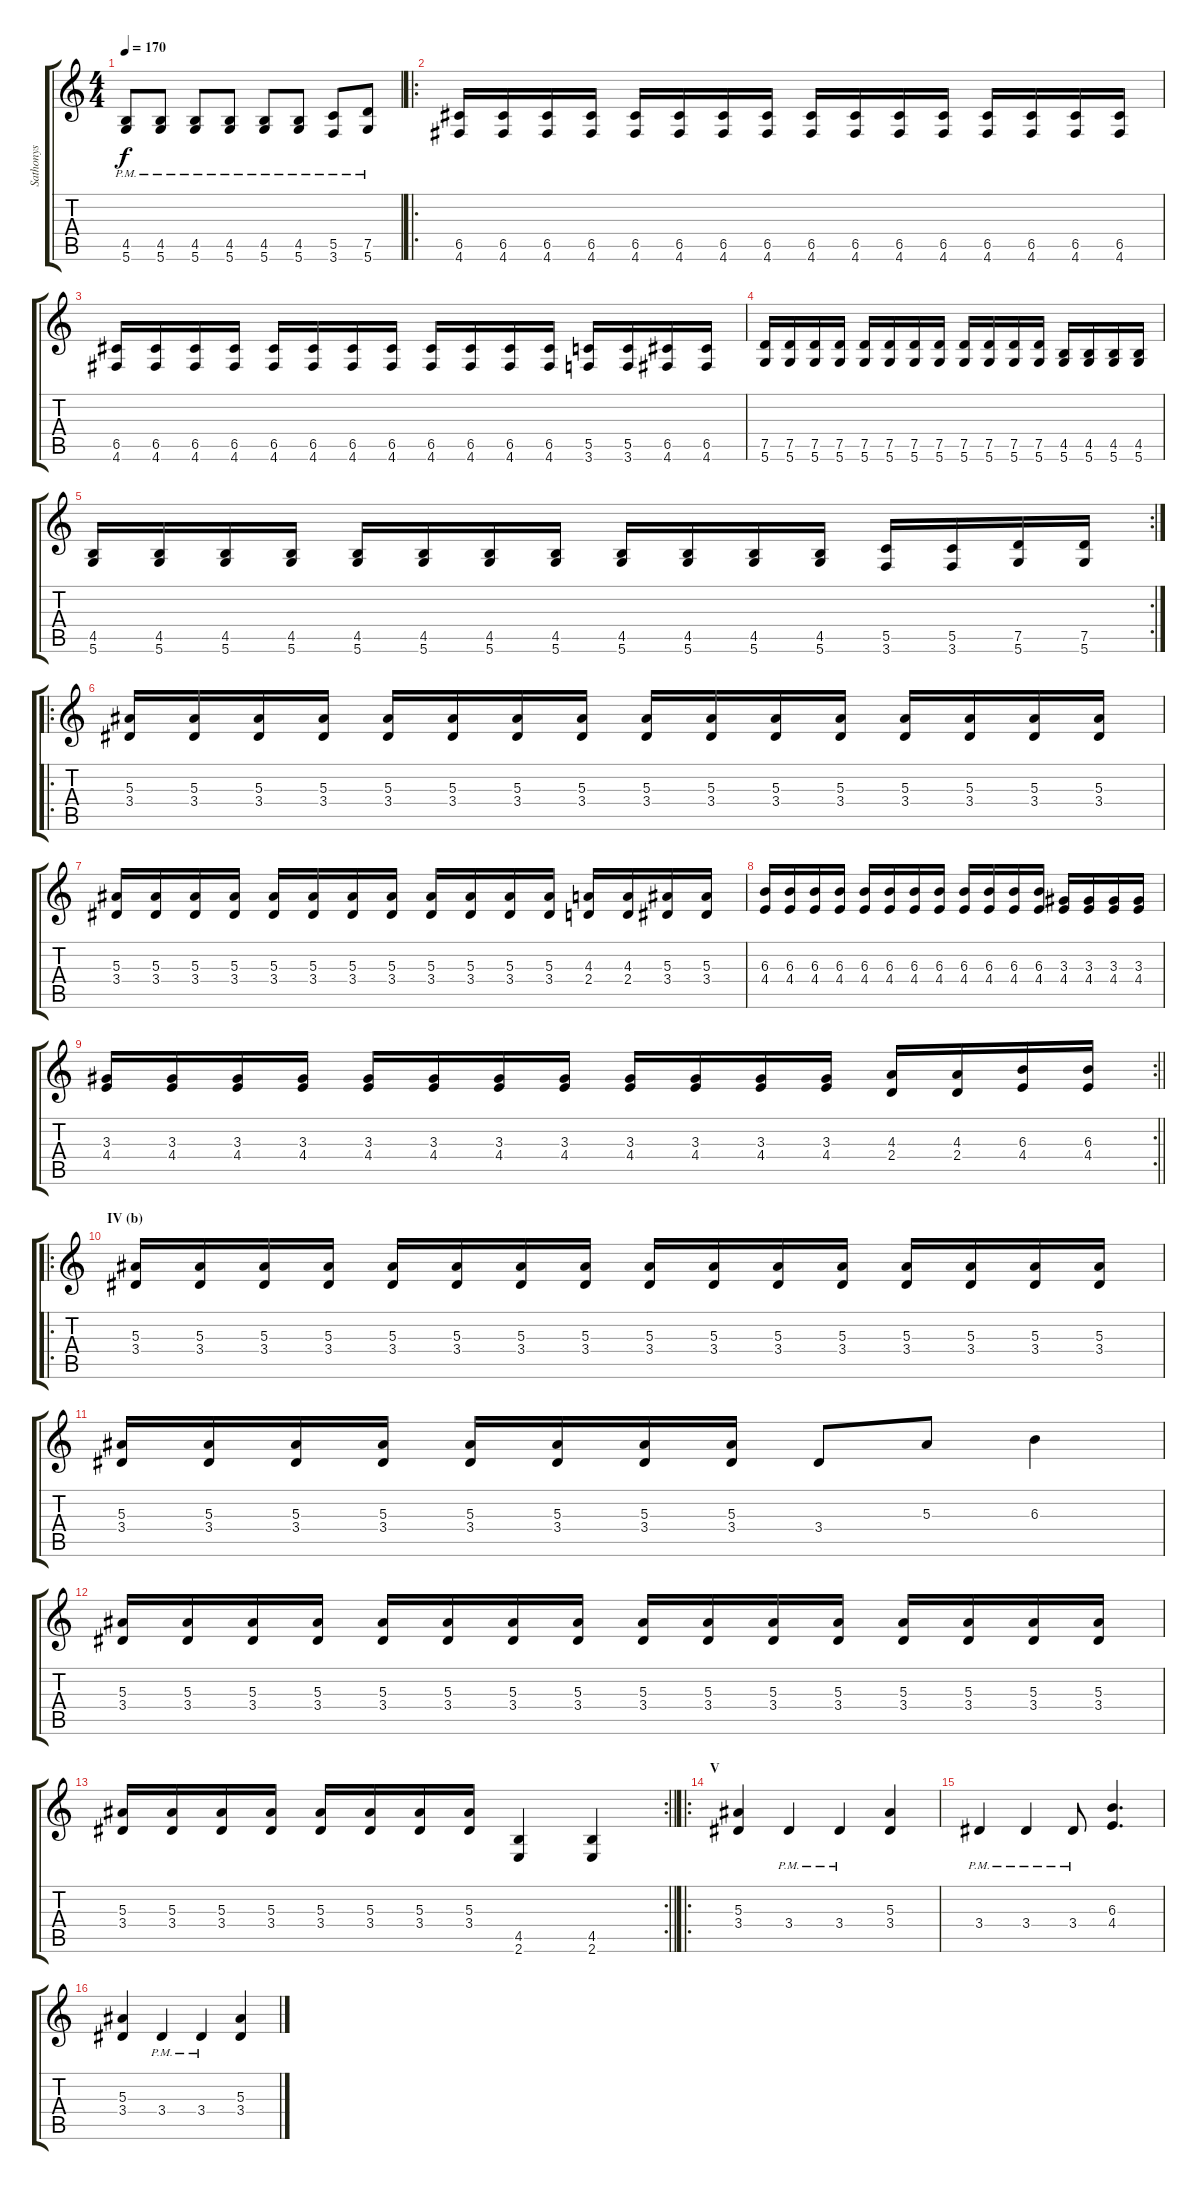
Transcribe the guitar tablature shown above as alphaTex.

\track ("Sathonys" "Sathonys") {instrument distortionguitar}
\staff {score tabs}
\tuning (D4 A3 F3 C3 G2 D2) {hide}
\ts (4 4)
\tempo 170
\clef g2
\ks c
(4.5{pm} 5.6{pm}).8{dy f} (4.5{pm} 5.6{pm}).8 (4.5{pm} 5.6{pm}).8 (4.5{pm} 5.6{pm}).8 (4.5{pm} 5.6{pm}).8 (4.5{pm} 5.6{pm}).8 (5.5{pm} 3.6{pm}).8 (7.5{pm} 5.6{pm}).8 |
\ro
(6.5 4.6).16 (6.5 4.6).16 (6.5 4.6).16 (6.5 4.6).16 (6.5 4.6).16 (6.5 4.6).16 (6.5 4.6).16 (6.5 4.6).16 (6.5 4.6).16 (6.5 4.6).16 (6.5 4.6).16 (6.5 4.6).16 (6.5 4.6).16 (6.5 4.6).16 (6.5 4.6).16 (6.5 4.6).16 |
(6.5 4.6).16 (6.5 4.6).16 (6.5 4.6).16 (6.5 4.6).16 (6.5 4.6).16 (6.5 4.6).16 (6.5 4.6).16 (6.5 4.6).16 (6.5 4.6).16 (6.5 4.6).16 (6.5 4.6).16 (6.5 4.6).16 (5.5 3.6).16 (5.5 3.6).16 (6.5 4.6).16 (6.5 4.6).16 |
(7.5 5.6).16 (7.5 5.6).16 (7.5 5.6).16 (7.5 5.6).16 (7.5 5.6).16 (7.5 5.6).16 (7.5 5.6).16 (7.5 5.6).16 (7.5 5.6).16 (7.5 5.6).16 (7.5 5.6).16 (7.5 5.6).16 (4.5 5.6).16 (4.5 5.6).16 (4.5 5.6).16 (4.5 5.6).16 |
\rc 2
(4.5 5.6).16 (4.5 5.6).16 (4.5 5.6).16 (4.5 5.6).16 (4.5 5.6).16 (4.5 5.6).16 (4.5 5.6).16 (4.5 5.6).16 (4.5 5.6).16 (4.5 5.6).16 (4.5 5.6).16 (4.5 5.6).16 (5.5 3.6).16 (5.5 3.6).16 (7.5 5.6).16 (7.5 5.6).16 |
\ro
(5.3 3.4).16{volume 16} (5.3 3.4).16 (5.3 3.4).16 (5.3 3.4).16 (5.3 3.4).16 (5.3 3.4).16 (5.3 3.4).16 (5.3 3.4).16 (5.3 3.4).16 (5.3 3.4).16 (5.3 3.4).16 (5.3 3.4).16 (5.3 3.4).16 (5.3 3.4).16 (5.3 3.4).16 (5.3 3.4).16 |
(5.3 3.4).16 (5.3 3.4).16 (5.3 3.4).16 (5.3 3.4).16 (5.3 3.4).16 (5.3 3.4).16 (5.3 3.4).16 (5.3 3.4).16 (5.3 3.4).16 (5.3 3.4).16 (5.3 3.4).16 (5.3 3.4).16 (4.3 2.4).16 (4.3 2.4).16 (5.3 3.4).16 (5.3 3.4).16 |
(6.3 4.4).16 (6.3 4.4).16 (6.3 4.4).16 (6.3 4.4).16 (6.3 4.4).16 (6.3 4.4).16 (6.3 4.4).16 (6.3 4.4).16 (6.3 4.4).16 (6.3 4.4).16 (6.3 4.4).16 (6.3 4.4).16 (3.3 4.4).16 (3.3 4.4).16 (3.3 4.4).16 (3.3 4.4).16 |
\rc 2
\barLineRight lightlight
(3.3 4.4).16 (3.3 4.4).16 (3.3 4.4).16 (3.3 4.4).16 (3.3 4.4).16 (3.3 4.4).16 (3.3 4.4).16 (3.3 4.4).16 (3.3 4.4).16 (3.3 4.4).16 (3.3 4.4).16 (3.3 4.4).16 (4.3 2.4).16 (4.3 2.4).16 (6.3 4.4).16 (6.3 4.4).16 |
\ro
\section ("" "IV (b)")
(5.3 3.4).16 (5.3 3.4).16 (5.3 3.4).16 (5.3 3.4).16 (5.3 3.4).16 (5.3 3.4).16 (5.3 3.4).16 (5.3 3.4).16 (5.3 3.4).16 (5.3 3.4).16 (5.3 3.4).16 (5.3 3.4).16 (5.3 3.4).16 (5.3 3.4).16 (5.3 3.4).16 (5.3 3.4).16 |
(5.3 3.4).16 (5.3 3.4).16 (5.3 3.4).16 (5.3 3.4).16 (5.3 3.4).16 (5.3 3.4).16 (5.3 3.4).16 (5.3 3.4).16 3.4.8 5.3.8 6.3.4 |
(5.3 3.4).16 (5.3 3.4).16 (5.3 3.4).16 (5.3 3.4).16 (5.3 3.4).16 (5.3 3.4).16 (5.3 3.4).16 (5.3 3.4).16 (5.3 3.4).16 (5.3 3.4).16 (5.3 3.4).16 (5.3 3.4).16 (5.3 3.4).16 (5.3 3.4).16 (5.3 3.4).16 (5.3 3.4).16 |
\rc 2
\barLineRight lightlight
(5.3 3.4).16 (5.3 3.4).16 (5.3 3.4).16 (5.3 3.4).16 (5.3 3.4).16 (5.3 3.4).16 (5.3 3.4).16 (5.3 3.4).16 (4.5 2.6).4 (4.5 2.6).4 |
\ro
\section ("" "V")
(5.3 3.4).4 3.4{pm}.4 3.4{pm}.4 (5.3 3.4).4 |
3.4{pm}.4 3.4{pm}.4 3.4{pm}.8 (6.3 4.4).4{d} |
(5.3 3.4).4 3.4{pm}.4 3.4{pm}.4 (5.3 3.4).4
